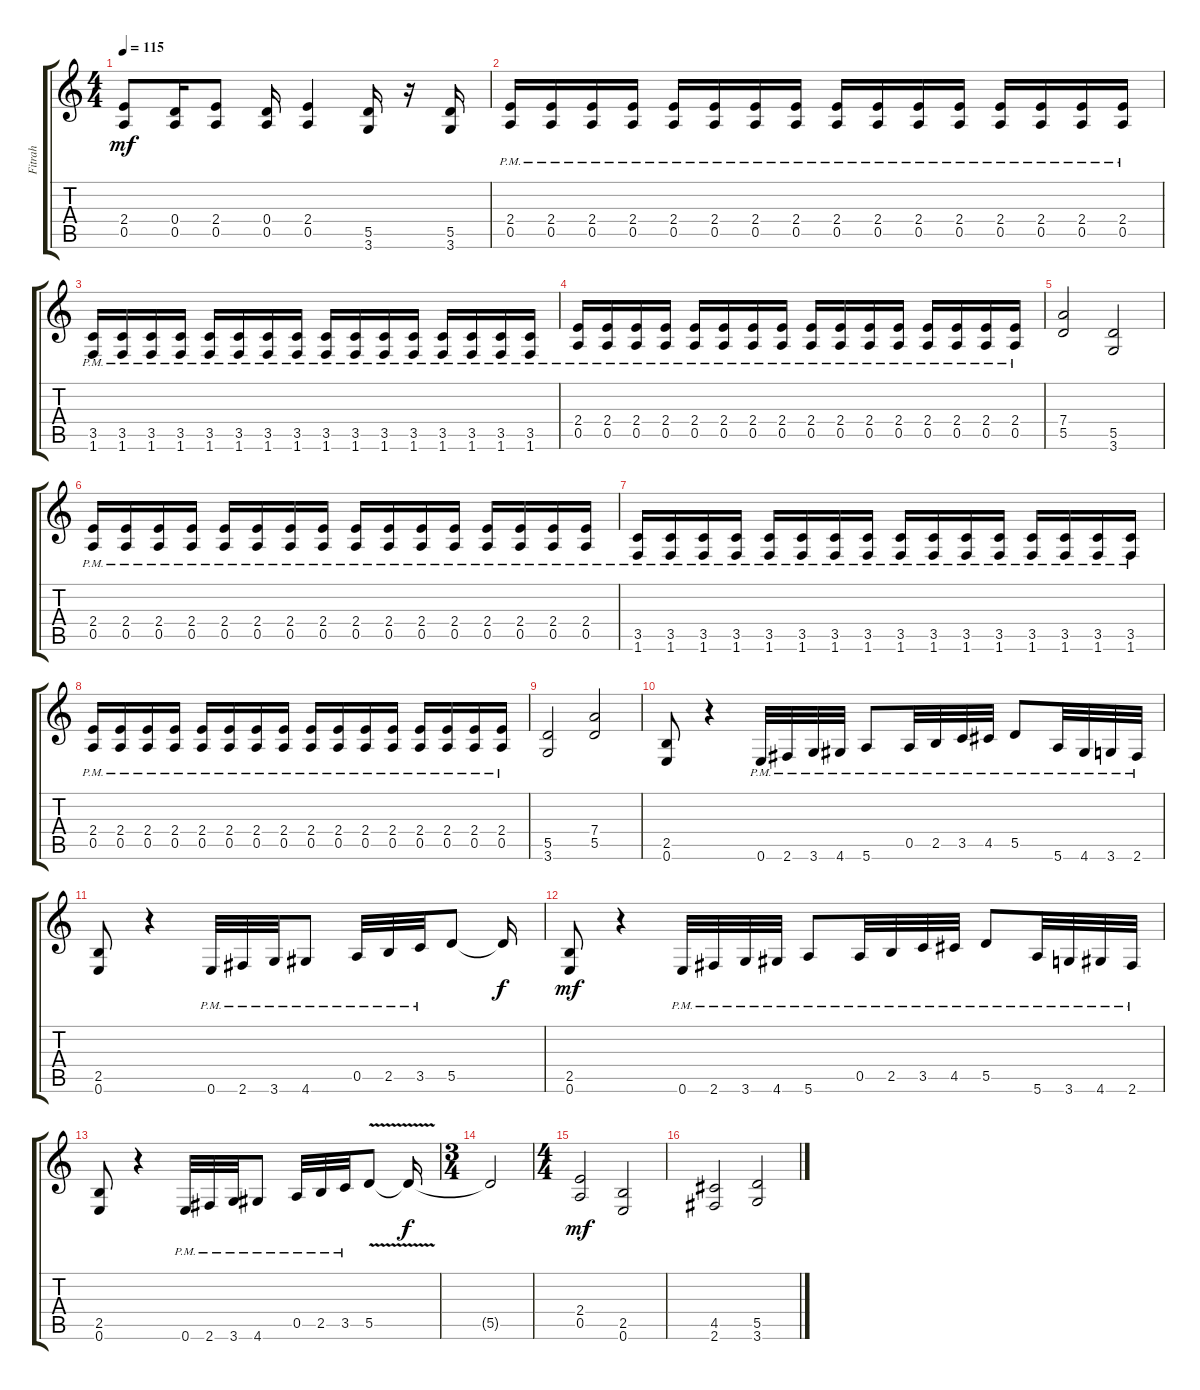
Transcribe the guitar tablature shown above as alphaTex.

\track ("Fitrah" "Fitrah") {instrument distortionguitar}
\staff {score tabs}
\tuning (E4 B3 G3 D3 A2 E2) {hide}
\ts (4 4)
\tempo 115
\clef g2
\ks c
(2.4 0.5).8{dy mf} (0.4 0.5).16 (2.4 0.5).8 (0.4 0.5).16 (2.4 0.5).4 (5.5 3.6).16 r.16 (5.5 3.6).16 |
(2.4{pm} 0.5{pm}).16 (2.4{pm} 0.5{pm}).16 (2.4{pm} 0.5{pm}).16 (2.4{pm} 0.5{pm}).16 (2.4{pm} 0.5{pm}).16 (2.4{pm} 0.5{pm}).16 (2.4{pm} 0.5{pm}).16 (2.4{pm} 0.5{pm}).16 (2.4{pm} 0.5{pm}).16 (2.4{pm} 0.5{pm}).16 (2.4{pm} 0.5{pm}).16 (2.4{pm} 0.5{pm}).16 (2.4{pm} 0.5{pm}).16 (2.4{pm} 0.5{pm}).16 (2.4{pm} 0.5{pm}).16 (2.4{pm} 0.5{pm}).16 |
(3.5{pm} 1.6{pm}).16 (3.5{pm} 1.6{pm}).16 (3.5{pm} 1.6{pm}).16 (3.5{pm} 1.6{pm}).16 (3.5{pm} 1.6{pm}).16 (3.5{pm} 1.6{pm}).16 (3.5{pm} 1.6{pm}).16 (3.5{pm} 1.6{pm}).16 (3.5{pm} 1.6{pm}).16 (3.5{pm} 1.6{pm}).16 (3.5{pm} 1.6{pm}).16 (3.5{pm} 1.6{pm}).16 (3.5{pm} 1.6{pm}).16 (3.5{pm} 1.6{pm}).16 (3.5{pm} 1.6{pm}).16 (3.5{pm} 1.6{pm}).16 |
(2.4{pm} 0.5{pm}).16 (2.4{pm} 0.5{pm}).16 (2.4{pm} 0.5{pm}).16 (2.4{pm} 0.5{pm}).16 (2.4{pm} 0.5{pm}).16 (2.4{pm} 0.5{pm}).16 (2.4{pm} 0.5{pm}).16 (2.4{pm} 0.5{pm}).16 (2.4{pm} 0.5{pm}).16 (2.4{pm} 0.5{pm}).16 (2.4{pm} 0.5{pm}).16 (2.4{pm} 0.5{pm}).16 (2.4{pm} 0.5{pm}).16 (2.4{pm} 0.5{pm}).16 (2.4{pm} 0.5{pm}).16 (2.4{pm} 0.5{pm}).16 |
(7.4 5.5).2 (5.5 3.6).2 |
(2.4{pm} 0.5{pm}).16 (2.4{pm} 0.5{pm}).16 (2.4{pm} 0.5{pm}).16 (2.4{pm} 0.5{pm}).16 (2.4{pm} 0.5{pm}).16 (2.4{pm} 0.5{pm}).16 (2.4{pm} 0.5{pm}).16 (2.4{pm} 0.5{pm}).16 (2.4{pm} 0.5{pm}).16 (2.4{pm} 0.5{pm}).16 (2.4{pm} 0.5{pm}).16 (2.4{pm} 0.5{pm}).16 (2.4{pm} 0.5{pm}).16 (2.4{pm} 0.5{pm}).16 (2.4{pm} 0.5{pm}).16 (2.4{pm} 0.5{pm}).16 |
(3.5{pm} 1.6{pm}).16 (3.5{pm} 1.6{pm}).16 (3.5{pm} 1.6{pm}).16 (3.5{pm} 1.6{pm}).16 (3.5{pm} 1.6{pm}).16 (3.5{pm} 1.6{pm}).16 (3.5{pm} 1.6{pm}).16 (3.5{pm} 1.6{pm}).16 (3.5{pm} 1.6{pm}).16 (3.5{pm} 1.6{pm}).16 (3.5{pm} 1.6{pm}).16 (3.5{pm} 1.6{pm}).16 (3.5{pm} 1.6{pm}).16 (3.5{pm} 1.6{pm}).16 (3.5{pm} 1.6{pm}).16 (3.5{pm} 1.6{pm}).16 |
(2.4{pm} 0.5{pm}).16 (2.4{pm} 0.5{pm}).16 (2.4{pm} 0.5{pm}).16 (2.4{pm} 0.5{pm}).16 (2.4{pm} 0.5{pm}).16 (2.4{pm} 0.5{pm}).16 (2.4{pm} 0.5{pm}).16 (2.4{pm} 0.5{pm}).16 (2.4{pm} 0.5{pm}).16 (2.4{pm} 0.5{pm}).16 (2.4{pm} 0.5{pm}).16 (2.4{pm} 0.5{pm}).16 (2.4{pm} 0.5{pm}).16 (2.4{pm} 0.5{pm}).16 (2.4{pm} 0.5{pm}).16 (2.4{pm} 0.5{pm}).16 |
(5.5 3.6).2 (7.4 5.5).2 |
(2.5 0.6).8 r.4 0.6{pm}.32 2.6{pm}.32 3.6{pm}.32 4.6{pm}.32 5.6{pm}.8 0.5{pm}.32 2.5{pm}.32 3.5{pm}.32 4.5{pm}.32 5.5{pm}.8 5.6{pm}.32 4.6{pm}.32 3.6{pm}.32 2.6{pm}.32 |
(2.5 0.6).8 r.4 0.6{pm}.32 2.6{pm}.32 3.6{pm}.32 4.6{pm}.8 0.5{pm}.32 2.5{pm}.32 3.5{pm}.32 5.5.8 5.5{t}.16{dy f} |
(2.5 0.6).8{dy mf} r.4 0.6{pm}.32 2.6{pm}.32 3.6{pm}.32 4.6{pm}.32 5.6{pm}.8 0.5{pm}.32 2.5{pm}.32 3.5{pm}.32 4.5{pm}.32 5.5{pm}.8 5.6{pm}.32 3.6{pm}.32 4.6{pm}.32 2.6{pm}.32 |
(2.5 0.6).8 r.4 0.6{pm}.32 2.6{pm}.32 3.6{pm}.32 4.6{pm}.8 0.5{pm}.32 2.5{pm}.32 3.5{pm}.32 5.5{v}.8 5.5{t}.16{dy f} |
\ts (3 4)
5.5{t}.2 |
\ts (4 4)
(2.4 0.5).2{dy mf} (2.5 0.6).2 |
(4.5 2.6).2 (5.5 3.6).2
